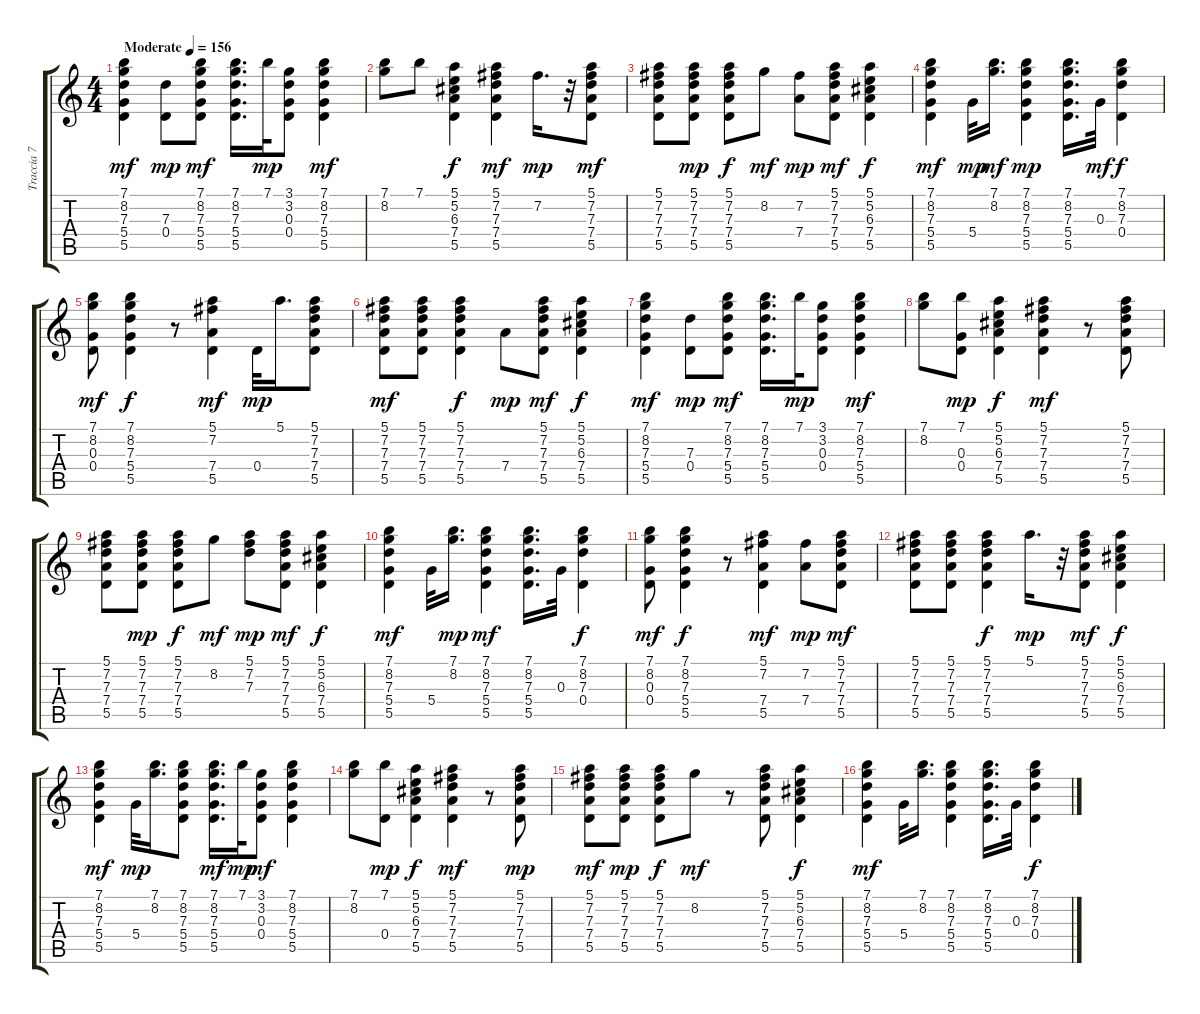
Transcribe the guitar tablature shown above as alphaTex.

\track ("Traccia 7" "Traccia 7") {instrument acousticguitarsteel}
\staff {score tabs}
\tuning (E4 B3 G3 D3 A2 E2) {hide}
\ts (4 4)
\tempo (156 "Moderate")
\clef g2
\ks c
(7.1 8.2 7.3 5.4 5.5).4{dy mf instrument acousticguitarsteel} (7.3 0.4).8{dy mp} (7.1 8.2 7.3 5.4 5.5).8{dy mf} (7.1 8.2 7.3 5.4 5.5).16{d} 7.1.32{dy mp} (3.1 3.2 0.3 0.4).8 (7.1 8.2 7.3 5.4 5.5).4{dy mf} |
(7.1 8.2).8 7.1.8 (5.1 5.2 6.3 7.4 5.5).4{dy f} (5.1 7.2 7.3 7.4 5.5).4{dy mf} 7.2.16{d dy mp} r.32 (5.1 7.2 7.3 7.4 5.5).8{dy mf} |
(5.1 7.2 7.3 7.4 5.5).8 (5.1 7.2 7.3 7.4 5.5).8{dy mp} (5.1 7.2 7.3 7.4 5.5).8{dy f} 8.2.8{dy mf} (7.2 7.4).8{dy mp} (5.1 7.2 7.3 7.4 5.5).8{dy mf} (5.1 5.2 6.3 7.4 5.5).4{dy f} |
(7.1 8.2 7.3 5.4 5.5).4{dy mf} 5.4.32{dy mp} (7.1 8.2).16{d dy mf} (7.1 8.2 7.3 5.4 5.5).4{dy mp} (7.1 8.2 7.3 5.4 5.5).16{d} 0.3.32{dy mf} (7.1 8.2 7.3 0.4).4{dy f} |
(7.1 8.2 0.3 0.4).8{dy mf} (7.1 8.2 7.3 5.4 5.5).4{dy f} r.8 (5.1 7.2 7.4 5.5).4{dy mf} 0.4.32{dy mp} 5.1.16{d} (5.1 7.2 7.3 7.4 5.5).8 |
(5.1 7.2 7.3 7.4 5.5).8{dy mf} (5.1 7.2 7.3 7.4 5.5).8 (5.1 7.2 7.3 7.4 5.5).4{dy f} 7.4.8{dy mp} (5.1 7.2 7.3 7.4 5.5).8{dy mf} (5.1 5.2 6.3 7.4 5.5).4{dy f} |
(7.1 8.2 7.3 5.4 5.5).4{dy mf} (7.3 0.4).8{dy mp} (7.1 8.2 7.3 5.4 5.5).8{dy mf} (7.1 8.2 7.3 5.4 5.5).16{d} 7.1.32{dy mp} (3.1 3.2 0.3 0.4).8 (7.1 8.2 7.3 5.4 5.5).4{dy mf} |
(7.1 8.2).8 (7.1 0.3 0.4).8{dy mp} (5.1 5.2 6.3 7.4 5.5).4{dy f} (5.1 7.2 7.3 7.4 5.5).4{dy mf} r.8 (5.1 7.2 7.3 7.4 5.5).8 |
(5.1 7.2 7.3 7.4 5.5).8 (5.1 7.2 7.3 7.4 5.5).8{dy mp} (5.1 7.2 7.3 7.4 5.5).8{dy f} 8.2.8{dy mf} (5.1 7.2 7.3).8{dy mp} (5.1 7.2 7.3 7.4 5.5).8{dy mf} (5.1 5.2 6.3 7.4 5.5).4{dy f} |
(7.1 8.2 7.3 5.4 5.5).4{dy mf} 5.4.32 (7.1 8.2).16{d dy mp} (7.1 8.2 7.3 5.4 5.5).4{dy mf} (7.1 8.2 7.3 5.4 5.5).16{d} 0.3.32 (7.1 8.2 7.3 0.4).4{dy f} |
(7.1 8.2 0.3 0.4).8{dy mf} (7.1 8.2 7.3 5.4 5.5).4{dy f} r.8 (5.1 7.2 7.4 5.5).4{dy mf} (7.2 7.4).8{dy mp} (5.1 7.2 7.3 7.4 5.5).8{dy mf} |
(5.1 7.2 7.3 7.4 5.5).8 (5.1 7.2 7.3 7.4 5.5).8 (5.1 7.2 7.3 7.4 5.5).4{dy f} 5.1.16{d dy mp} r.32 (5.1 7.2 7.3 7.4 5.5).8{dy mf} (5.1 5.2 6.3 7.4 5.5).4{dy f} |
(7.1 8.2 7.3 5.4 5.5).4{dy mf} 5.4.32{dy mp} (7.1 8.2).16{d} (7.1 8.2 7.3 5.4 5.5).8 (7.1 8.2 7.3 5.4 5.5).16{d dy mf} 7.1.32{dy mp} (3.1 3.2 0.3 0.4).8{dy mf} (7.1 8.2 7.3 5.4 5.5).4 |
(7.1 8.2).8 (7.1 0.4).8{dy mp} (5.1 5.2 6.3 7.4 5.5).4{dy f} (5.1 7.2 7.3 7.4 5.5).4{dy mf} r.8 (5.1 7.2 7.3 7.4 5.5).8{dy mp} |
(5.1 7.2 7.3 7.4 5.5).8{dy mf} (5.1 7.2 7.3 7.4 5.5).8{dy mp} (5.1 7.2 7.3 7.4 5.5).8{dy f} 8.2.8{dy mf} r.8 (5.1 7.2 7.3 7.4 5.5).8 (5.1 5.2 6.3 7.4 5.5).4{dy f} |
(7.1 8.2 7.3 5.4 5.5).4{dy mf} 5.4.32 (7.1 8.2).16{d} (7.1 8.2 7.3 5.4 5.5).4 (7.1 8.2 7.3 5.4 5.5).16{d} 0.3.32 (7.1 8.2 7.3 0.4).4{dy f}
